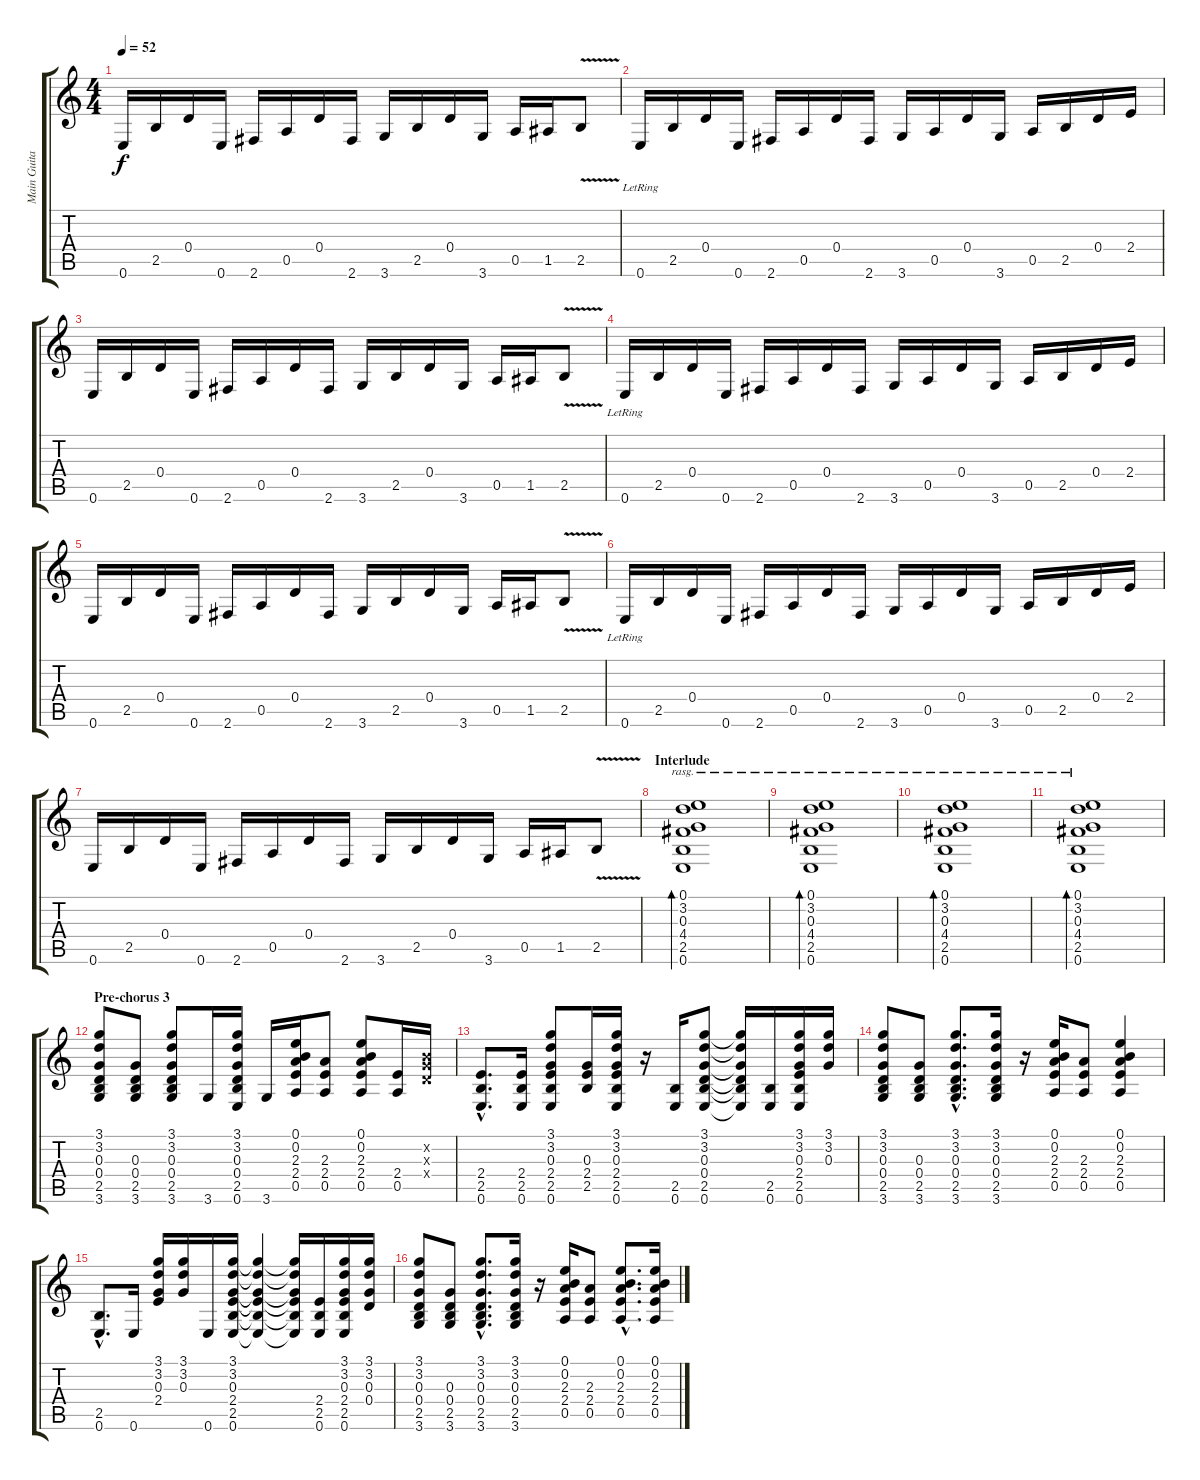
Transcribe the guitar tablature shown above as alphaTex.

\track ("Main Guitar" "Main Guita") {instrument acousticguitarsteel}
\staff {score tabs}
\tuning (E4 B3 G3 D3 A2 E2) {hide}
\ts (4 4)
\tempo 52
\clef g2
\ks c
0.6.16{dy f} 2.5.16 0.4.16 0.6.16 2.6.16 0.5.16 0.4.16 2.6.16 3.6.16 2.5.16 0.4.16 3.6.16 0.5.16 1.5.16 2.5{v}.8 |
0.6{lr}.16 2.5.16 0.4.16 0.6.16 2.6.16 0.5.16 0.4.16 2.6.16 3.6.16 0.5.16 0.4.16 3.6.16 0.5.16 2.5.16 0.4.16 2.4.16 |
0.6.16 2.5.16 0.4.16 0.6.16 2.6.16 0.5.16 0.4.16 2.6.16 3.6.16 2.5.16 0.4.16 3.6.16 0.5.16 1.5.16 2.5{v}.8 |
0.6{lr}.16 2.5.16 0.4.16 0.6.16 2.6.16 0.5.16 0.4.16 2.6.16 3.6.16 0.5.16 0.4.16 3.6.16 0.5.16 2.5.16 0.4.16 2.4.16 |
0.6.16 2.5.16 0.4.16 0.6.16 2.6.16 0.5.16 0.4.16 2.6.16 3.6.16 2.5.16 0.4.16 3.6.16 0.5.16 1.5.16 2.5{v}.8 |
0.6{lr}.16 2.5.16 0.4.16 0.6.16 2.6.16 0.5.16 0.4.16 2.6.16 3.6.16 0.5.16 0.4.16 3.6.16 0.5.16 2.5.16 0.4.16 2.4.16 |
0.6.16 2.5.16 0.4.16 0.6.16 2.6.16 0.5.16 0.4.16 2.6.16 3.6.16 2.5.16 0.4.16 3.6.16 0.5.16 1.5.16 2.5{v}.8 |
\section ("" "Interlude")
(0.1 3.2 0.3 4.4 2.5 0.6).1{bd 120 rasg ii} |
(0.1 3.2 0.3 4.4 2.5 0.6).1{bd 120 rasg ii} |
(0.1 3.2 0.3 4.4 2.5 0.6).1{bd 120 rasg ii} |
(0.1 3.2 0.3 4.4 2.5 0.6).1{bd 120 rasg ii} |
\section ("" "Pre-chorus 3")
(3.1 3.2 0.3 0.4 2.5 3.6).8 (0.3 0.4 2.5 3.6).8 (3.1 3.2 0.3 0.4 2.5 3.6).8 3.6.16 (3.1 3.2 0.3 0.4 2.5 0.6).16 3.6.16 (0.1 0.2 2.3 2.4 0.5).16 (2.3 2.4 0.5).8 (0.1 0.2 2.3 2.4 0.5).8 (2.4 0.5).16 (0.2{x} 0.3{x} 0.4{x}).16 |
(2.4{hac} 2.5{hac} 0.6{hac}).8{d} (2.4 2.5 0.6).16 (3.1 3.2 0.3 2.4 2.5 0.6).8 (0.3 2.4 2.5).16 (3.1 3.2 0.3 2.4 2.5 0.6).16 r.16 (2.5 0.6).16 (3.1 3.2 0.3 0.4 2.5 0.6).8 (3.1{t} 3.2{t} 0.3{t} 0.4{t} 2.5{t} 0.6{t}).16 (2.5 0.6).16 (3.1 3.2 0.3 2.4 2.5 0.6).16 (3.1 3.2 0.3).16 |
(3.1 3.2 0.3 0.4 2.5 3.6).8 (0.3 0.4 2.5 3.6).8 (3.1{hac} 3.2{hac} 0.3{hac} 0.4{hac} 2.5{hac} 3.6{hac}).8{d} (3.1 3.2 0.3 0.4 2.5 3.6).16 r.16 (0.1 0.2 2.3 2.4 0.5).16 (2.3 2.4 0.5).8 (0.1 0.2 2.3 2.4 0.5).4 |
(2.5{hac} 0.6{hac}).8{d} 0.6.16 (3.1 3.2 0.3 2.4).16 (3.1 3.2 0.3).16 0.6.16 (3.1 3.2 0.3 2.4 2.5 0.6).16 (3.1{t} 3.2{t} 0.3{t} 2.4{t} 2.5{t} 0.6{t}).4 (3.1{t} 3.2{t} 0.3{t} 2.4{t} 2.5{t} 0.6{t}).16 (2.4 2.5 0.6).16 (3.1 3.2 0.3 2.4 2.5 0.6).16 (3.1 3.2 0.3 0.4).16 |
(3.1 3.2 0.3 0.4 2.5 3.6).8 (0.3 0.4 2.5 3.6).8 (3.1{hac} 3.2{hac} 0.3{hac} 0.4{hac} 2.5{hac} 3.6{hac}).8{d} (3.1 3.2 0.3 0.4 2.5 3.6).16 r.16 (0.1 0.2 2.3 2.4 0.5).16 (2.3 2.4 0.5).8 (0.1{hac} 0.2{hac} 2.3{hac} 2.4{hac} 0.5{hac}).8{d} (0.1 0.2 2.3 2.4 0.5).16
